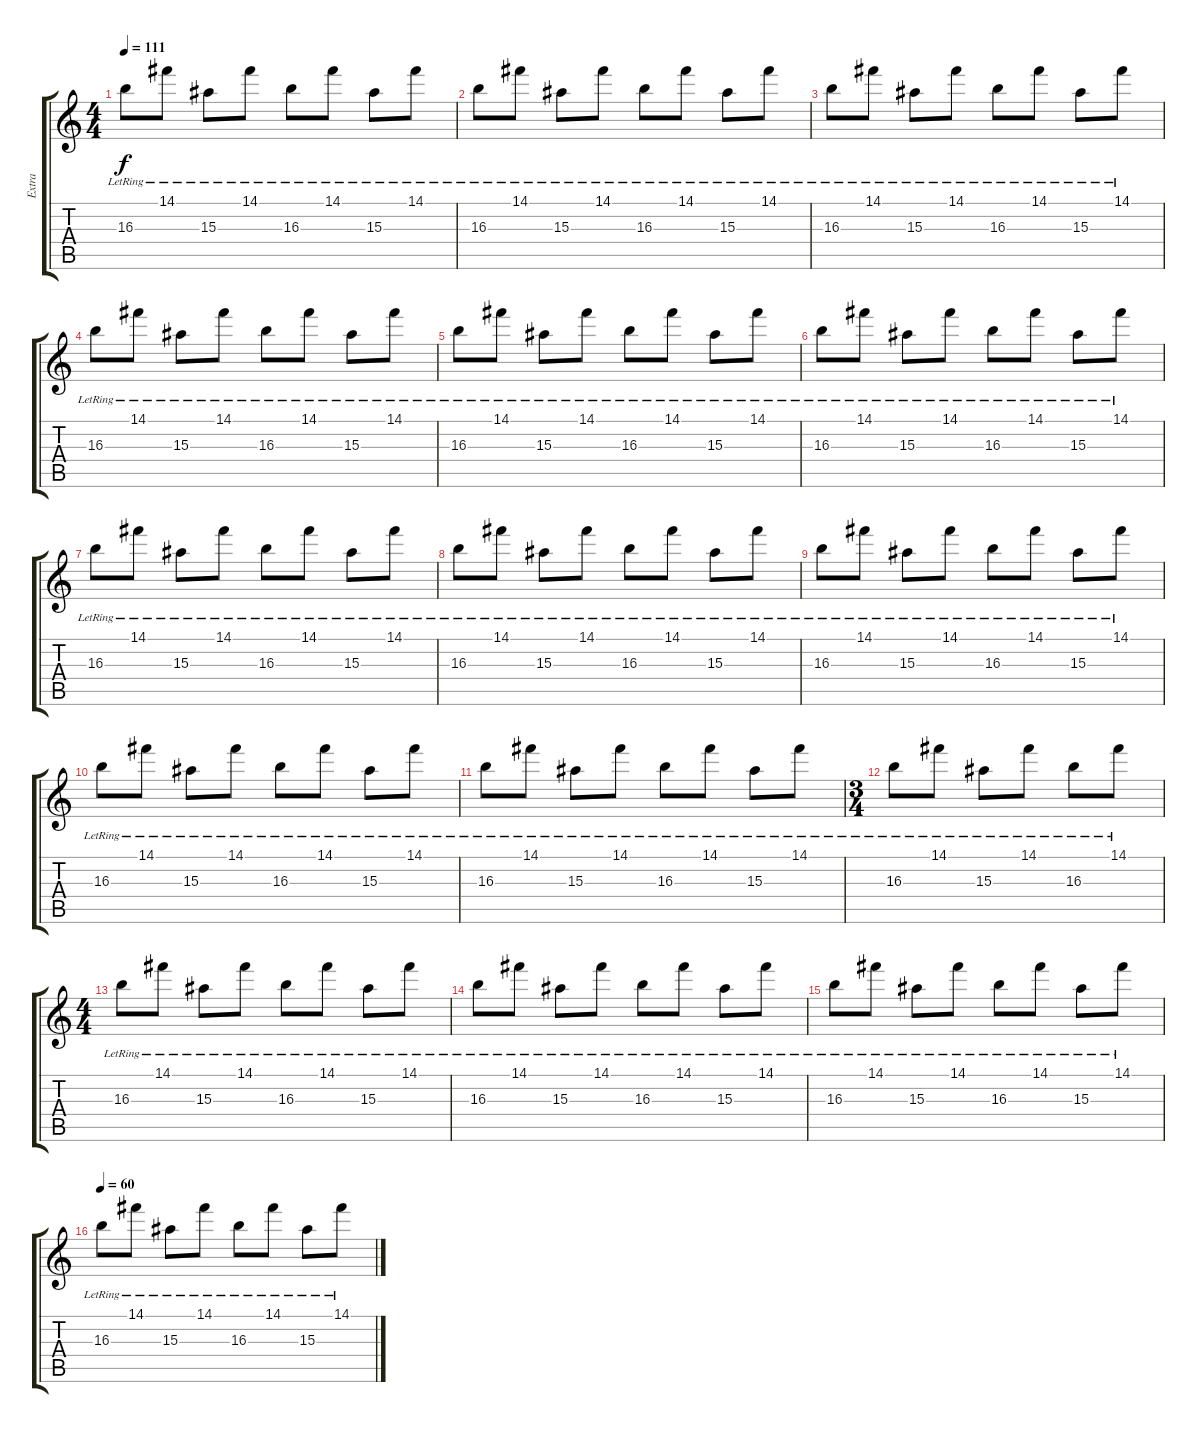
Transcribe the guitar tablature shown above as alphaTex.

\track ("Extra" "Extra") {instrument distortionguitar}
\staff {score tabs}
\tuning (E4 B3 G3 D3 A2 E2) {hide}
\ts (4 4)
\tempo 111
\clef g2
\ks c
16.3{lr}.8{dy f} 14.1{lr}.8 15.3{lr}.8 14.1{lr}.8 16.3{lr}.8 14.1{lr}.8 15.3{lr}.8 14.1{lr}.8 |
16.3{lr}.8 14.1{lr}.8 15.3{lr}.8 14.1{lr}.8 16.3{lr}.8 14.1{lr}.8 15.3{lr}.8 14.1{lr}.8 |
16.3{lr}.8 14.1{lr}.8 15.3{lr}.8 14.1{lr}.8 16.3{lr}.8 14.1{lr}.8 15.3{lr}.8 14.1{lr}.8 |
16.3{lr}.8 14.1{lr}.8 15.3{lr}.8 14.1{lr}.8 16.3{lr}.8 14.1{lr}.8 15.3{lr}.8 14.1{lr}.8 |
16.3{lr}.8 14.1{lr}.8 15.3{lr}.8 14.1{lr}.8 16.3{lr}.8 14.1{lr}.8 15.3{lr}.8 14.1{lr}.8 |
16.3{lr}.8 14.1{lr}.8 15.3{lr}.8 14.1{lr}.8 16.3{lr}.8 14.1{lr}.8 15.3{lr}.8 14.1{lr}.8 |
16.3{lr}.8 14.1{lr}.8 15.3{lr}.8 14.1{lr}.8 16.3{lr}.8 14.1{lr}.8 15.3{lr}.8 14.1{lr}.8 |
16.3{lr}.8 14.1{lr}.8 15.3{lr}.8 14.1{lr}.8 16.3{lr}.8 14.1{lr}.8 15.3{lr}.8 14.1{lr}.8 |
16.3{lr}.8 14.1{lr}.8 15.3{lr}.8 14.1{lr}.8 16.3{lr}.8 14.1{lr}.8 15.3{lr}.8 14.1{lr}.8 |
16.3{lr}.8 14.1{lr}.8 15.3{lr}.8 14.1{lr}.8 16.3{lr}.8 14.1{lr}.8 15.3{lr}.8 14.1{lr}.8 |
16.3{lr}.8 14.1{lr}.8 15.3{lr}.8 14.1{lr}.8 16.3{lr}.8 14.1{lr}.8 15.3{lr}.8 14.1{lr}.8 |
\ts (3 4)
16.3{lr}.8 14.1{lr}.8 15.3{lr}.8 14.1{lr}.8 16.3{lr}.8 14.1{lr}.8 |
\ts (4 4)
16.3{lr}.8 14.1{lr}.8 15.3{lr}.8 14.1{lr}.8 16.3{lr}.8 14.1{lr}.8 15.3{lr}.8 14.1{lr}.8 |
16.3{lr}.8 14.1{lr}.8 15.3{lr}.8 14.1{lr}.8 16.3{lr}.8 14.1{lr}.8 15.3{lr}.8 14.1{lr}.8 |
16.3{lr}.8 14.1{lr}.8 15.3{lr}.8 14.1{lr}.8 16.3{lr}.8 14.1{lr}.8 15.3{lr}.8 14.1{lr}.8 |
\tempo 60
16.3{lr}.8 14.1{lr}.8 15.3{lr}.8 14.1{lr}.8 16.3{lr}.8 14.1{lr}.8 15.3{lr}.8 14.1{lr}.8
